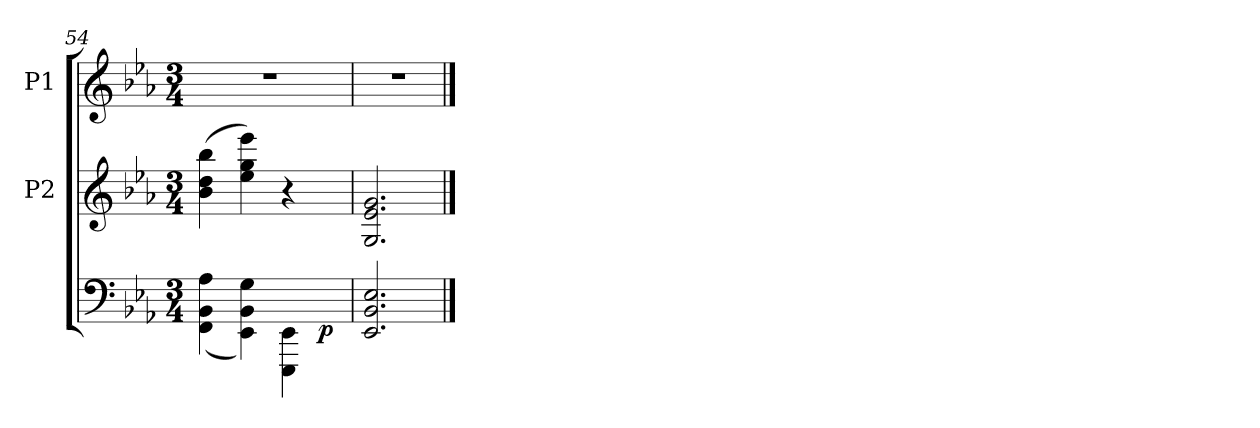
**kern	**dynam	**kern	**kern
*part3	*part3	*part2	*part1
*staff3	*staff3	*staff2	*staff1
*	*	*I"P2	*I"P1
*clefF4	*	*clefG2	*clefG2
*k[b-e-a-]	*	*k[b-e-a-]	*k[b-e-a-]
*E-:	*	*E-:	*E-:
*M3/4	*	*M3/4	*M3/4
=54	=54	=54	=54
!LO:N:vis=1	!	!	!LO:N:vis=1
*^	*	*	*
*	*^	*	*	*
2.ryy	(4FFi\ 4BB-i 4A-i	2ryy	.	(4b-i\ 4ddi 4bb-i	2.r
.	4EE-i\ 4BB-i 4Gi)	.	.	4ee-i\ 4ggi 4eee-i)	.
.	4EEE-i\ 4EE-i	8ryy	.	4r	.
.	.	64.ryy	.	.	.
.	.	16ryy	p	.	.
.	.	32ryy	.	.	.
.	.	128ryy	.	.	.
=55	=55	=55	=55	=55	=55
!	!	!	!	!	!LO:N:vis=1
*v	*v	*v	*	*	*
2.EE-i/ 2.BB-i 2.E-i	.	2.Gi/ 2.e-i 2.gi	2.r
==	==	==	==
*-	*-	*-	*-
